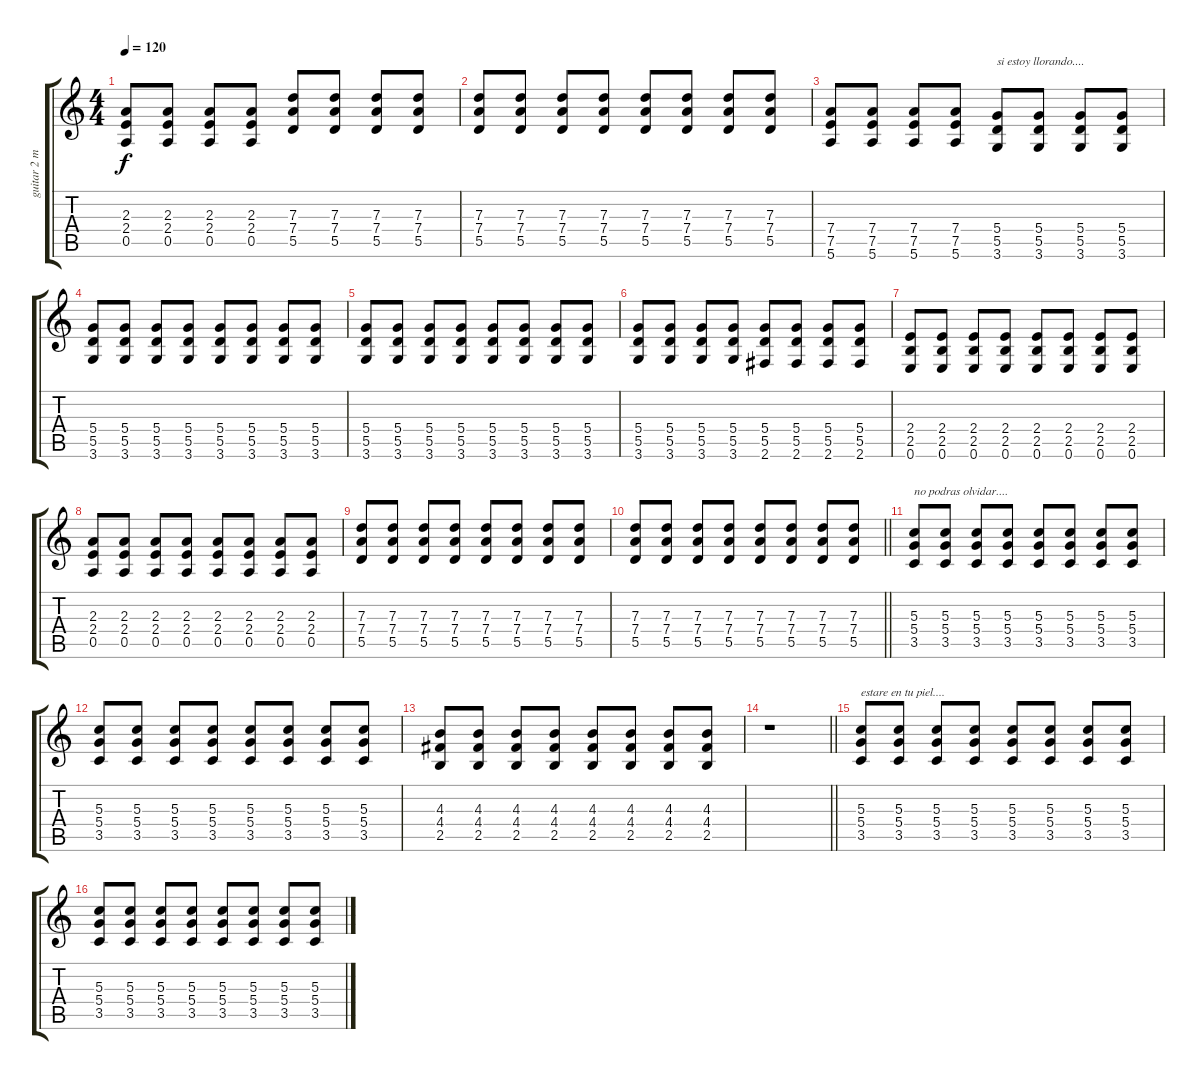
\track ("guitar 2 muted" "guitar 2 m") {instrument electricguitarmuted}
\staff {score tabs}
\tuning (E4 B3 G3 D3 A2 E2) {hide}
\ts (4 4)
\tempo 120
\clef g2
\ks c
(2.3 2.4 0.5).8{dy f} (2.3 2.4 0.5).8 (2.3 2.4 0.5).8 (2.3 2.4 0.5).8 (7.3 7.4 5.5).8 (7.3 7.4 5.5).8 (7.3 7.4 5.5).8 (7.3 7.4 5.5).8 |
(7.3 7.4 5.5).8 (7.3 7.4 5.5).8 (7.3 7.4 5.5).8 (7.3 7.4 5.5).8 (7.3 7.4 5.5).8 (7.3 7.4 5.5).8 (7.3 7.4 5.5).8 (7.3 7.4 5.5).8 |
(7.4 7.5 5.6).8 (7.4 7.5 5.6).8 (7.4 7.5 5.6).8 (7.4 7.5 5.6).8 (5.4 5.5 3.6).8{txt "si estoy llorando...."} (5.4 5.5 3.6).8 (5.4 5.5 3.6).8 (5.4 5.5 3.6).8 |
(5.4 5.5 3.6).8 (5.4 5.5 3.6).8 (5.4 5.5 3.6).8 (5.4 5.5 3.6).8 (5.4 5.5 3.6).8 (5.4 5.5 3.6).8 (5.4 5.5 3.6).8 (5.4 5.5 3.6).8 |
(5.4 5.5 3.6).8 (5.4 5.5 3.6).8 (5.4 5.5 3.6).8 (5.4 5.5 3.6).8 (5.4 5.5 3.6).8 (5.4 5.5 3.6).8 (5.4 5.5 3.6).8 (5.4 5.5 3.6).8 |
(5.4 5.5 3.6).8 (5.4 5.5 3.6).8 (5.4 5.5 3.6).8 (5.4 5.5 3.6).8 (5.4 5.5 2.6).8 (5.4 5.5 2.6).8 (5.4 5.5 2.6).8 (5.4 5.5 2.6).8 |
(2.4 2.5 0.6).8 (2.4 2.5 0.6).8 (2.4 2.5 0.6).8 (2.4 2.5 0.6).8 (2.4 2.5 0.6).8 (2.4 2.5 0.6).8 (2.4 2.5 0.6).8 (2.4 2.5 0.6).8 |
(2.3 2.4 0.5).8 (2.3 2.4 0.5).8 (2.3 2.4 0.5).8 (2.3 2.4 0.5).8 (2.3 2.4 0.5).8 (2.3 2.4 0.5).8 (2.3 2.4 0.5).8 (2.3 2.4 0.5).8 |
(7.3 7.4 5.5).8 (7.3 7.4 5.5).8 (7.3 7.4 5.5).8 (7.3 7.4 5.5).8 (7.3 7.4 5.5).8 (7.3 7.4 5.5).8 (7.3 7.4 5.5).8 (7.3 7.4 5.5).8 |
\barLineRight lightlight
(7.3 7.4 5.5).8 (7.3 7.4 5.5).8 (7.3 7.4 5.5).8 (7.3 7.4 5.5).8 (7.3 7.4 5.5).8 (7.3 7.4 5.5).8 (7.3 7.4 5.5).8 (7.3 7.4 5.5).8 |
(5.3 5.4 3.5).8{txt "no podras olvidar...."} (5.3 5.4 3.5).8 (5.3 5.4 3.5).8 (5.3 5.4 3.5).8 (5.3 5.4 3.5).8 (5.3 5.4 3.5).8 (5.3 5.4 3.5).8 (5.3 5.4 3.5).8 |
(5.3 5.4 3.5).8 (5.3 5.4 3.5).8 (5.3 5.4 3.5).8 (5.3 5.4 3.5).8 (5.3 5.4 3.5).8 (5.3 5.4 3.5).8 (5.3 5.4 3.5).8 (5.3 5.4 3.5).8 |
(4.3 4.4 2.5).8 (4.3 4.4 2.5).8 (4.3 4.4 2.5).8 (4.3 4.4 2.5).8 (4.3 4.4 2.5).8 (4.3 4.4 2.5).8 (4.3 4.4 2.5).8 (4.3 4.4 2.5).8 |
\barLineRight lightlight
r.1 |
(5.3 5.4 3.5).8{txt "estare en tu piel...."} (5.3 5.4 3.5).8 (5.3 5.4 3.5).8 (5.3 5.4 3.5).8 (5.3 5.4 3.5).8 (5.3 5.4 3.5).8 (5.3 5.4 3.5).8 (5.3 5.4 3.5).8 |
(5.3 5.4 3.5).8 (5.3 5.4 3.5).8 (5.3 5.4 3.5).8 (5.3 5.4 3.5).8 (5.3 5.4 3.5).8 (5.3 5.4 3.5).8 (5.3 5.4 3.5).8 (5.3 5.4 3.5).8
